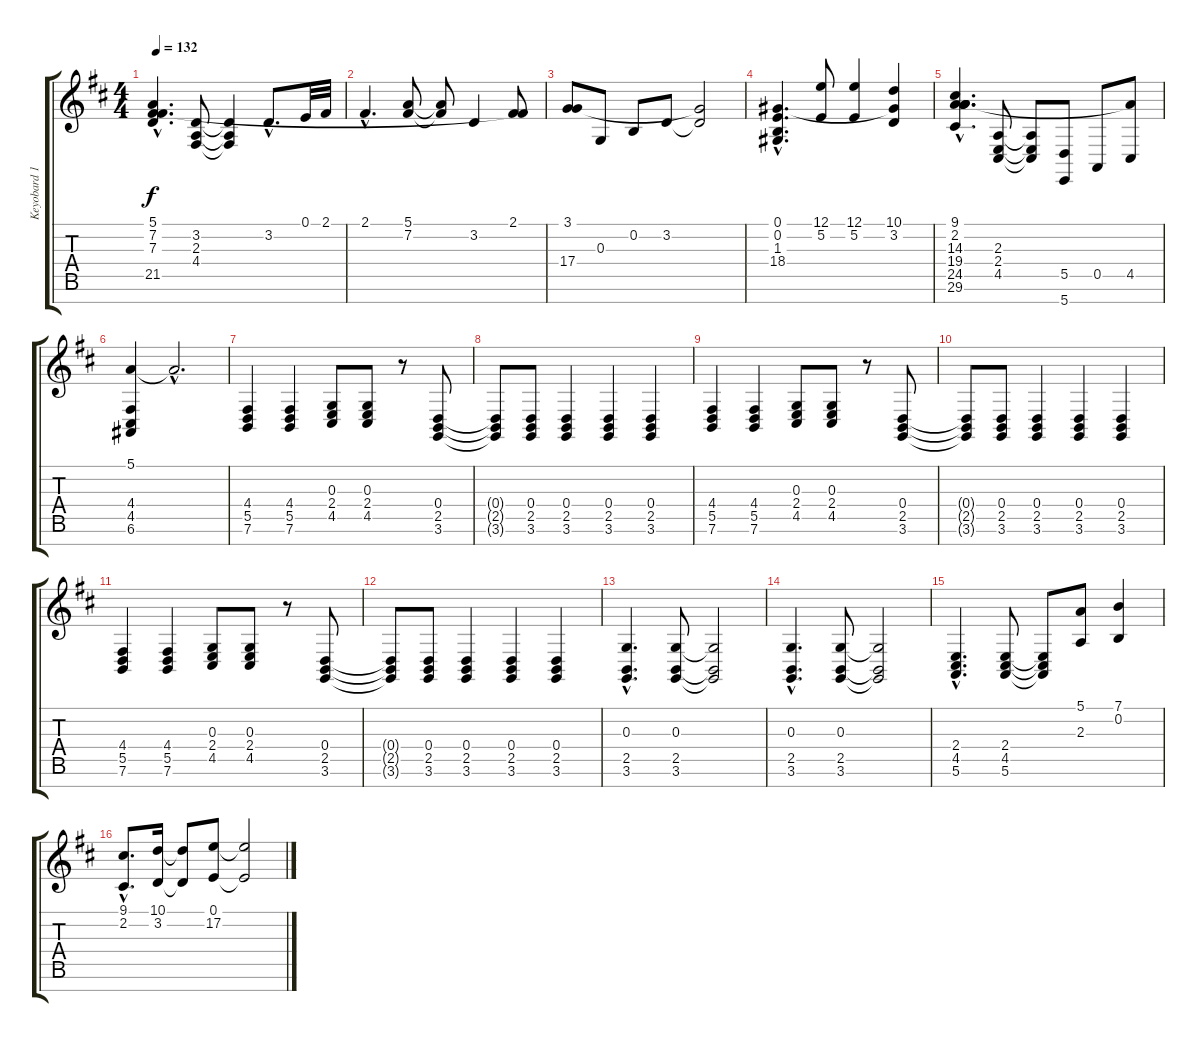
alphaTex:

\track ("Keyobard 1" "Keyobard 1") {instrument synthstrings1}
\staff {score tabs}
\tuning (E4 B3 G3 D3 A2 E2 B1) {hide}
\ts (4 4)
\tempo 132
\clef g2
\ks d
(5.1{hac} 7.2{hac} 7.3{hac} 21.5{hac}).4{d dy f} (3.2 2.3 4.4).8 (3.2{t} 2.3{t} 4.4{t}).4 3.2{hac}.8{d} 0.1.32 2.1.32 |
2.1{hac}.4{d} (5.1 7.2).8 (5.1{t} 7.2{t}).8 3.2.4 (2.1 21.5{t}).8 |
(3.1 17.4).8 0.3.8 0.2.8 3.2.8 (3.2{t} 17.4{t}).2 |
(0.1{hac} 0.2{hac} 1.3{hac} 18.4{hac}).4{d} (12.1 5.2).8 (12.1 5.2).4 (10.1 3.2 18.4{t}).4 |
(9.1{hac} 2.2{hac} 14.3{hac} 19.4{hac} 24.5{hac} 29.6{hac}).4{d} (2.3 2.4 4.5).8 (2.3{t} 2.4{t} 4.5{t}).8 (5.5 5.7).8 0.5.8 (4.5 29.6{t}).8 |
(5.1 4.4 4.5 6.6).4 5.1{hac t}.2{d} |
(4.4 5.5 7.6).4 (4.4 5.5 7.6).4 (0.3 2.4 4.5).8 (0.3 2.4 4.5).8 r.8 (0.4 2.5 3.6).8 |
(0.4{t} 2.5{t} 3.6{t}).8 (0.4 2.5 3.6).8 (0.4 2.5 3.6).4 (0.4 2.5 3.6).4 (0.4 2.5 3.6).4 |
(4.4 5.5 7.6).4 (4.4 5.5 7.6).4 (0.3 2.4 4.5).8 (0.3 2.4 4.5).8 r.8 (0.4 2.5 3.6).8 |
(0.4{t} 2.5{t} 3.6{t}).8 (0.4 2.5 3.6).8 (0.4 2.5 3.6).4 (0.4 2.5 3.6).4 (0.4 2.5 3.6).4 |
(4.4 5.5 7.6).4 (4.4 5.5 7.6).4 (0.3 2.4 4.5).8 (0.3 2.4 4.5).8 r.8 (0.4 2.5 3.6).8 |
(0.4{t} 2.5{t} 3.6{t}).8 (0.4 2.5 3.6).8 (0.4 2.5 3.6).4 (0.4 2.5 3.6).4 (0.4 2.5 3.6).4 |
(0.3{hac} 2.5{hac} 3.6{hac}).4{d} (0.3 2.5 3.6).8 (0.3{t} 2.5{t} 3.6{t}).2 |
(0.3{hac} 2.5{hac} 3.6{hac}).4{d} (0.3 2.5 3.6).8 (0.3{t} 2.5{t} 3.6{t}).2 |
(2.4{hac} 4.5{hac} 5.6{hac}).4{d} (2.4 4.5 5.6).8 (2.4{t} 4.5{t} 5.6{t}).8 (5.1 2.3).8 (7.1 0.2).4 |
(9.1{hac} 2.2{hac}).8{d} (10.1 3.2).16 (10.1{t} 3.2{t}).8 (0.1 17.2).8 (0.1{t} 17.2{t}).2
